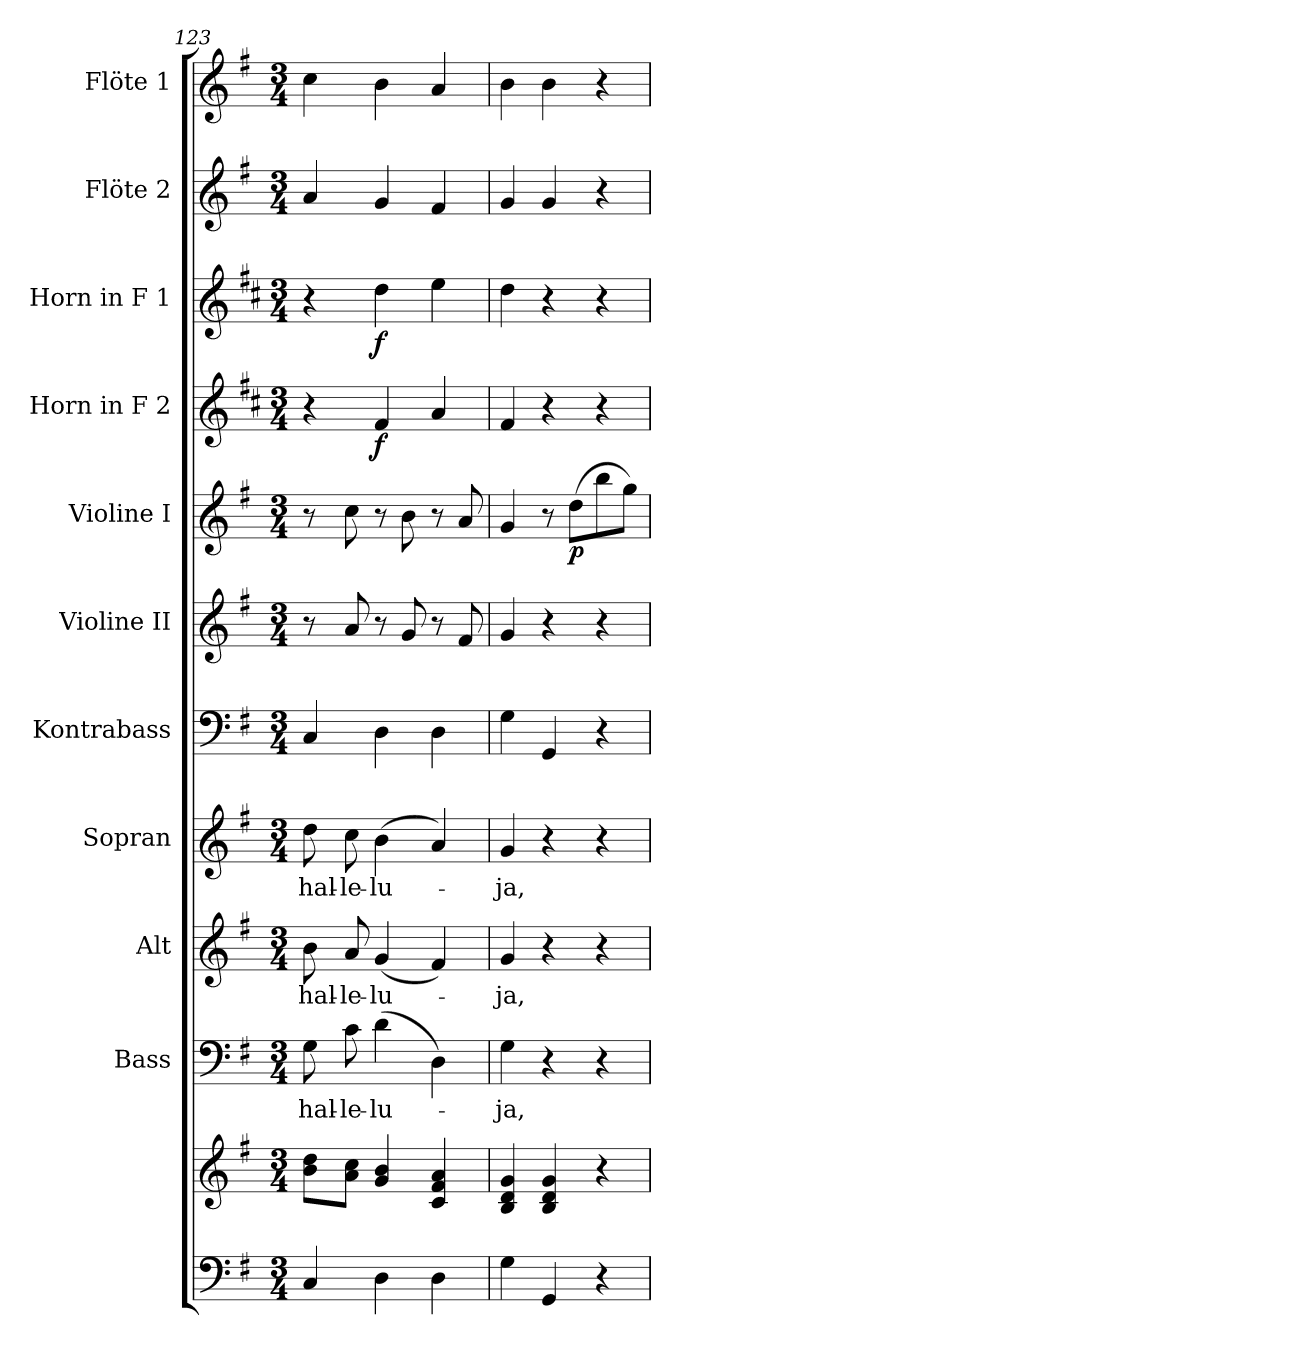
**kern	**kern	**kern	**text	**kern	**text	**kern	**text	**kern	**kern	**kern	**dynam	**kern	**dynam	**kern	**dynam	**kern	**kern
*part11	*part11	*part10	*part10	*part9	*part9	*part8	*part8	*part7	*part6	*part5	*part5	*part4	*part4	*part3	*part3	*part2	*part1
*staff12	*staff11	*staff10	*staff10	*staff9	*staff9	*staff8	*staff8	*staff7	*staff6	*staff5	*staff5	*staff4	*staff4	*staff3	*staff3	*staff2	*staff1
*	*	*I"Bass	*	*I"Alt	*	*I"Sopran	*	*I"Kontrabass	*I"Violine II	*I"Violine I	*	*I"Horn in F 2	*	*I"Horn in F 1	*	*I"Flöte 2	*I"Flöte 1
*	*	*I'B.	*	*I'A.	*	*I'S.	*	*I'Kb.	*I'Vl. II	*I'Vl. I	*	*	*	*	*	*I'Fl. 2	*I'Fl. 1
*clefF4	*clefG2	*clefF4	*	*clefG2	*	*clefG2	*	*clefF4	*clefG2	*clefG2	*	*clefG2	*	*clefG2	*	*clefG2	*clefG2
*	*	*	*	*	*	*	*	*ITrd7c12	*	*	*	*ITrd4c7	*	*ITrd4c7	*	*	*
*k[f#]	*k[f#]	*k[f#]	*	*k[f#]	*	*k[f#]	*	*k[f#]	*k[f#]	*k[f#]	*	*k[f#]	*	*k[f#]	*	*k[f#]	*k[f#]
*G:	*G:	*G:	*	*G:	*	*G:	*	*G:	*G:	*G:	*	*G:	*	*G:	*	*G:	*G:
*M3/4	*M3/4	*M3/4	*	*M3/4	*	*M3/4	*	*M3/4	*M3/4	*M3/4	*	*M3/4	*	*M3/4	*	*M3/4	*M3/4
=123	=123	=123	=123	=123	=123	=123	=123	=123	=123	=123	=123	=123	=123	=123	=123	=123	=123
!	!	!	!LO:LY:b	!	!LO:LY:b	!	!LO:LY:b	!	!	!	!	!	!	!	!	!	!
4C/	8b\ 8dd\L	8G\	hal-	8b\	hal-	8dd\	hal-	4CC/	8r	8r	.	4r	.	4r	.	4a/	4cc\
!	!	!	!LO:LY:b	!	!LO:LY:b	!	!LO:LY:b	!	!	!	!	!	!	!	!	!	!
.	8a\ 8cc\J	8c\	-le-	8a/	-le-	8cc\	-le-	.	8a/	8cc\	.	.	.	.	.	.	.
!	!	!	!LO:LY:b	!	!LO:LY:b	!	!LO:LY:b	!	!	!	!	!	!LO:DY:b	!	!LO:DY:b	!	!
4D\	4g/ 4b/	(>4d\	-lu-	(<4g/	-lu-	(>4b\	-lu-	4DD\	8r	8r	.	4B/	f	4g\	f	4g/	4b\
.	.	.	.	.	.	.	.	.	8g/	8b\	.	.	.	.	.	.	.
4D\	4c/ 4f#/ 4a/	4D\)	.	4f#/)	.	4a/)	.	4DD\	8r	8r	.	4d/	.	4a\	.	4f#/	4a/
.	.	.	.	.	.	.	.	.	8f#/	8a/	.	.	.	.	.	.	.
=124	=124	=124	=124	=124	=124	=124	=124	=124	=124	=124	=124	=124	=124	=124	=124	=124	=124
!	!	!	!LO:LY:b	!	!LO:LY:b	!	!LO:LY:b	!	!	!	!	!	!	!	!	!	!
4G\	4B/ 4d/ 4g/	4G\	-ja,	4g/	-ja,	4g/	-ja,	4GG\	4g/	4g/	.	4B/	.	4g\	.	4g/	4b\
4GG/	4B/ 4d/ 4g/	4r	.	4r	.	4r	.	4GGG/	4r	8r	.	4r	.	4r	.	4g/	4b\
!	!	!	!	!	!	!	!	!	!	!	!LO:DY:b	!	!	!	!	!	!
.	.	.	.	.	.	.	.	.	.	(>8dd\L	p	.	.	.	.	.	.
4r	4r	4r	.	4r	.	4r	.	4r	4r	8bb\	.	4r	.	4r	.	4r	4r
.	.	.	.	.	.	.	.	.	.	8gg\J)	.	.	.	.	.	.	.
=	=	=	=	=	=	=	=	=	=	=	=	=	=	=	=	=	=
*-	*-	*-	*-	*-	*-	*-	*-	*-	*-	*-	*-	*-	*-	*-	*-	*-	*-
